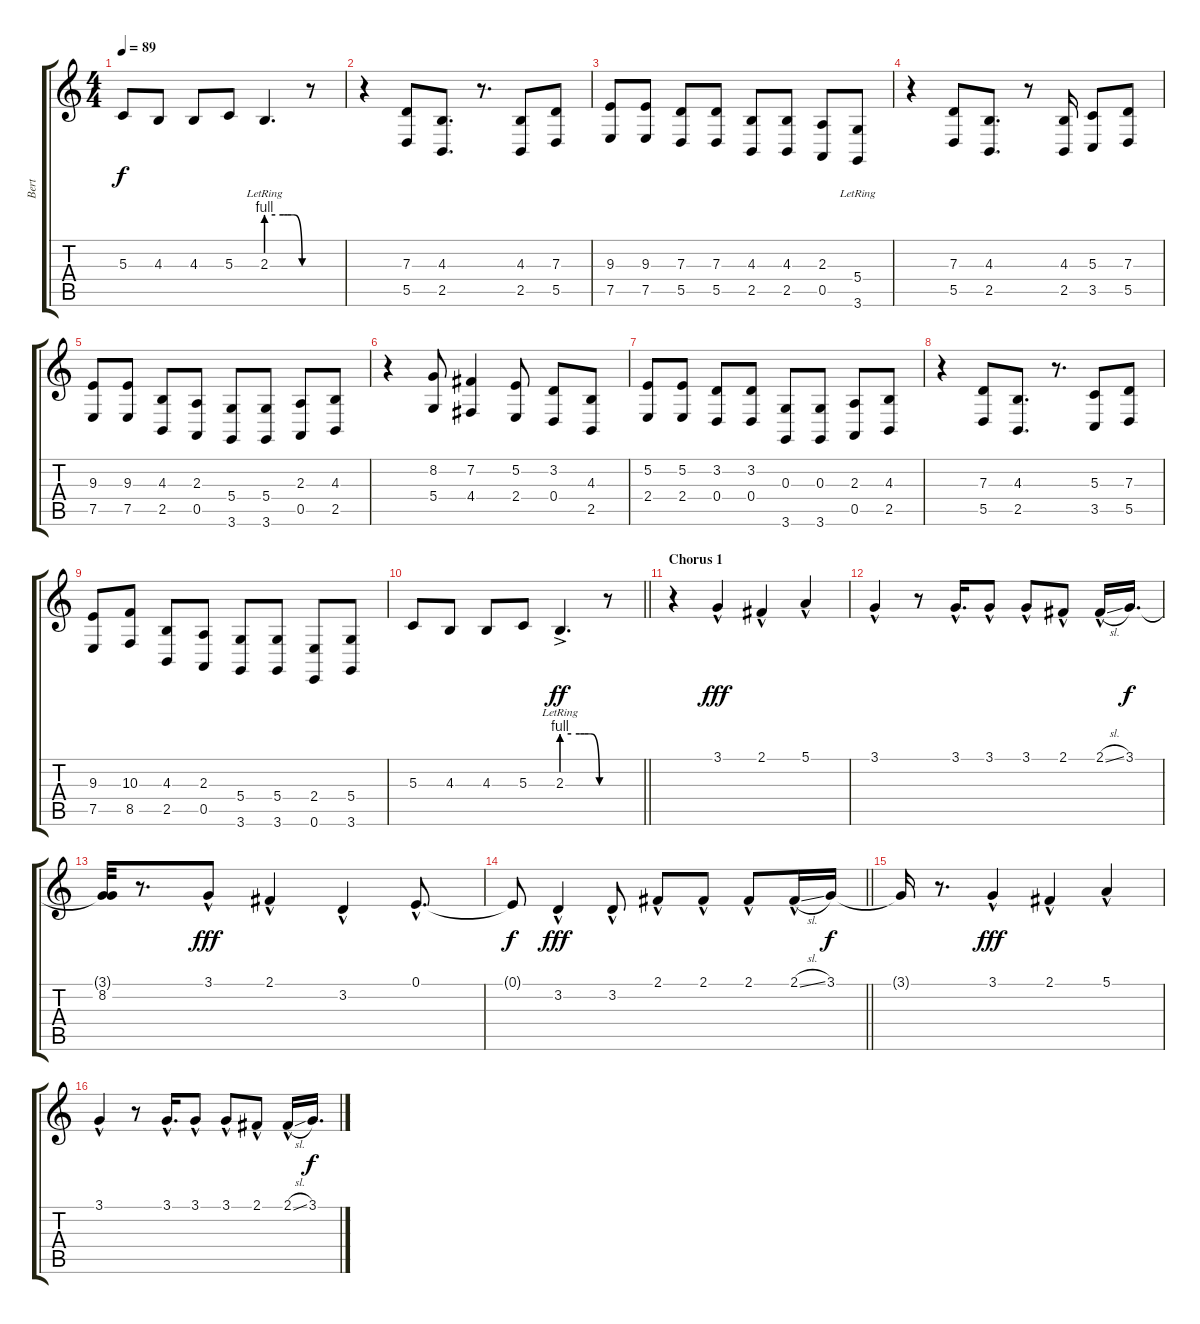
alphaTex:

\track ("Bert" "Bert") {instrument reedorgan bank 90}
\staff {score tabs}
\tuning (E4 B3 G3 D3 A2 E2) {hide}
\ts (4 4)
\tempo 89
\clef g2
\ks c
5.3.8{dy f} 4.3.8 4.3.8 5.3.8 2.3{be (custom 0 4 15 4 28 4 30 4 36 4 42 4 44 4 46 4 60 0) lr}.4{d} r.8 |
r.4 (7.3 5.5).8 (4.3 2.5).8{d} r.8{d} (4.3 2.5).8 (7.3 5.5).8 |
(9.3 7.5).8 (9.3 7.5).8 (7.3 5.5).8 (7.3 5.5).8 (4.3 2.5).8 (4.3 2.5).8 (2.3 0.5).8 (5.4{lr} 3.6).8 |
r.4 (7.3 5.5).8 (4.3 2.5).8{d} r.8 (4.3 2.5).16 (5.3 3.5).8 (7.3 5.5).8 |
(9.3 7.5).8 (9.3 7.5).8 (4.3 2.5).8 (2.3 0.5).8 (5.4 3.6).8 (5.4 3.6).8 (2.3 0.5).8 (4.3 2.5).8 |
r.4 (8.2 5.4).8 (7.2 4.4).4 (5.2 2.4).8 (3.2 0.4).8 (4.3 2.5).8 |
(5.2 2.4).8 (5.2 2.4).8 (3.2 0.4).8 (3.2 0.4).8 (0.3 3.6).8 (0.3 3.6).8 (2.3 0.5).8 (4.3 2.5).8 |
r.4 (7.3 5.5).8 (4.3 2.5).8{d} r.8{d} (5.3 3.5).8 (7.3 5.5).8 |
(9.3 7.5).8 (10.3 8.5).8 (4.3 2.5).8 (2.3 0.5).8 (5.4 3.6).8 (5.4 3.6).8 (2.4 0.6).8 (5.4 3.6).8 |
\barLineRight lightlight
5.3.8 4.3.8 4.3.8 5.3.8 2.3{be (custom 0 4 15 4 28 4 30 4 36 4 42 4 44 4 46 4 60 0) ac lr}.4{d dy ff} r.8 |
\section ("" "Chorus 1")
r.4 3.1{hac}.4{dy fff} 2.1{hac}.4 5.1{hac}.4 |
3.1{hac}.4 r.8 3.1{hac}.16{d} 3.1{hac}.8 3.1{hac}.8 2.1{hac}.8 2.1{sl hac}.16 3.1.16{d dy f} |
(3.1{t} 8.2).32 r.8{d} 3.1{hac}.8{dy fff} 2.1{hac}.4 3.2{hac}.4 0.1{hac}.8{d} |
\barLineRight lightlight
0.1{t}.8{dy f} 3.2{hac}.4{dy fff} 3.2{hac}.8 2.1{hac}.8 2.1{hac}.8 2.1{hac}.8 2.1{sl hac}.16 3.1.16{dy f} |
3.1{t}.16 r.8{d} 3.1{hac}.4{dy fff} 2.1{hac}.4 5.1{hac}.4 |
3.1{hac}.4 r.8 3.1{hac}.16{d} 3.1{hac}.8 3.1{hac}.8 2.1{hac}.8 2.1{sl hac}.16 3.1.16{d dy f}
